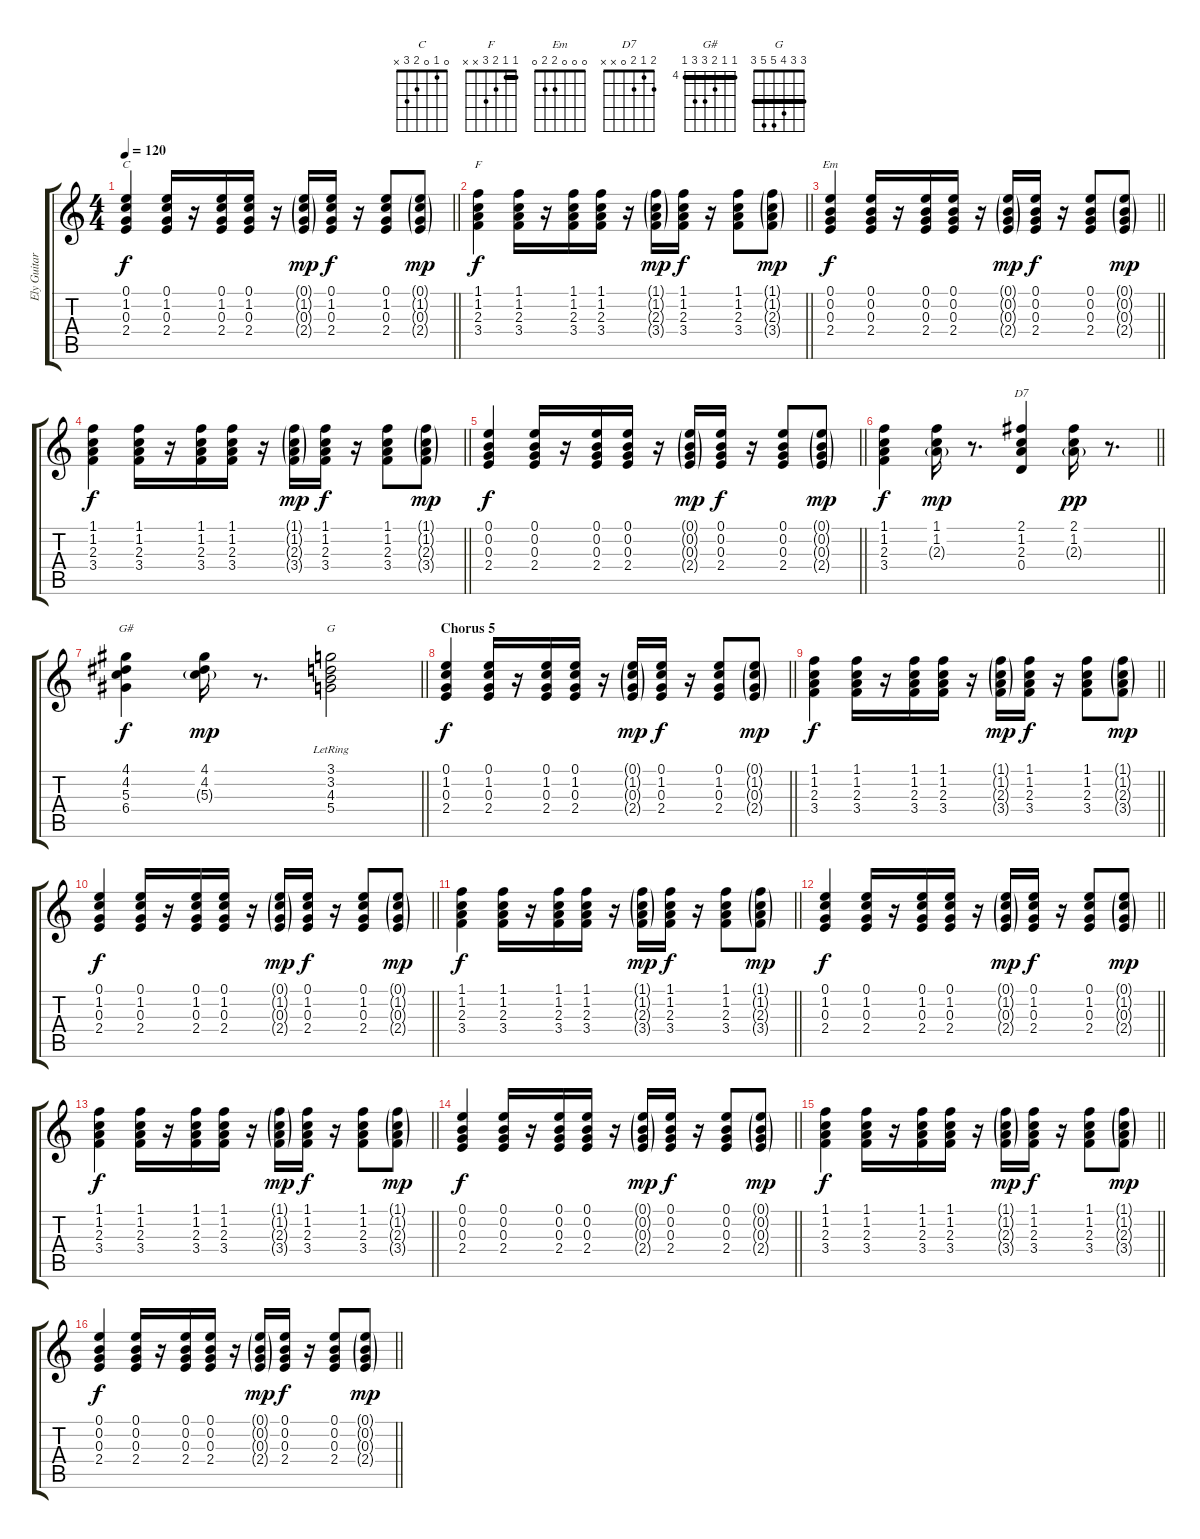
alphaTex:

\track ("Ely Guitar" "Ely Guitar") {instrument acousticguitarsteel}
\staff {score tabs}
\tuning (E4 B3 G3 D3 A2 E2) {hide}
\chord ("C" 0 1 0 2 3 x)
\chord ("F" 1 1 2 3 x x) {barre 1}
\chord ("Em" 0 0 0 2 2 0)
\chord ("D7" 2 1 2 0 x x)
\chord ("G#" 4 4 5 6 6 4) {firstfret 4 barre 4}
\chord ("G" 3 3 4 5 5 3) {barre 3}
\ts (4 4)
\tempo 120
\clef g2
\barLineRight lightlight
\ks c
(0.1 1.2 0.3 2.4).4{ch "C" dy f} (0.1 1.2 0.3 2.4).16 r.16 (0.1 1.2 0.3 2.4).16 (0.1 1.2 0.3 2.4).16 r.16 (0.1{g} 1.2{g} 0.3{g} 2.4{g}).16{dy mp} (0.1 1.2 0.3 2.4).16{dy f} r.16 (0.1 1.2 0.3 2.4).8 (0.1{g} 1.2{g} 0.3{g} 2.4{g}).8{dy mp} |
\barLineRight lightlight
(1.1 1.2 2.3 3.4).4{ch "F" dy f} (1.1 1.2 2.3 3.4).16 r.16 (1.1 1.2 2.3 3.4).16 (1.1 1.2 2.3 3.4).16 r.16 (1.1{g} 1.2{g} 2.3{g} 3.4{g}).16{dy mp} (1.1 1.2 2.3 3.4).16{dy f} r.16 (1.1 1.2 2.3 3.4).8 (1.1{g} 1.2{g} 2.3{g} 3.4{g}).8{dy mp} |
\barLineRight lightlight
(0.1 0.2 0.3 2.4).4{ch "Em" dy f} (0.1 0.2 0.3 2.4).16 r.16 (0.1 0.2 0.3 2.4).16 (0.1 0.2 0.3 2.4).16 r.16 (0.1{g} 0.2{g} 0.3{g} 2.4{g}).16{dy mp} (0.1 0.2 0.3 2.4).16{dy f} r.16 (0.1 0.2 0.3 2.4).8 (0.1{g} 0.2{g} 0.3{g} 2.4{g}).8{dy mp} |
\barLineRight lightlight
(1.1 1.2 2.3 3.4).4{dy f} (1.1 1.2 2.3 3.4).16 r.16 (1.1 1.2 2.3 3.4).16 (1.1 1.2 2.3 3.4).16 r.16 (1.1{g} 1.2{g} 2.3{g} 3.4{g}).16{dy mp} (1.1 1.2 2.3 3.4).16{dy f} r.16 (1.1 1.2 2.3 3.4).8 (1.1{g} 1.2{g} 2.3{g} 3.4{g}).8{dy mp} |
\barLineRight lightlight
(0.1 0.2 0.3 2.4).4{dy f} (0.1 0.2 0.3 2.4).16 r.16 (0.1 0.2 0.3 2.4).16 (0.1 0.2 0.3 2.4).16 r.16 (0.1{g} 0.2{g} 0.3{g} 2.4{g}).16{dy mp} (0.1 0.2 0.3 2.4).16{dy f} r.16 (0.1 0.2 0.3 2.4).8 (0.1{g} 0.2{g} 0.3{g} 2.4{g}).8{dy mp} |
\barLineRight lightlight
(1.1 1.2 2.3 3.4).4{dy f} (1.1 1.2 2.3{g}).16{dy mp} r.8{d} (2.1 1.2 2.3 0.4).4{ch "D7"} (2.1 1.2 2.3{g}).16{dy pp} r.8{d} |
\barLineRight lightlight
(4.1 4.2 5.3 6.4).4{ch "G#" dy f} (4.1 4.2 5.3{g}).16{dy mp} r.8{d} (3.1{lr} 3.2{lr} 4.3{lr} 5.4{lr}).2{ch "G"} |
\section ("" "Chorus 5")
\barLineRight lightlight
(0.1 1.2 0.3 2.4).4{dy f} (0.1 1.2 0.3 2.4).16 r.16 (0.1 1.2 0.3 2.4).16 (0.1 1.2 0.3 2.4).16 r.16 (0.1{g} 1.2{g} 0.3{g} 2.4{g}).16{dy mp} (0.1 1.2 0.3 2.4).16{dy f} r.16 (0.1 1.2 0.3 2.4).8 (0.1{g} 1.2{g} 0.3{g} 2.4{g}).8{dy mp} |
\barLineRight lightlight
(1.1 1.2 2.3 3.4).4{dy f} (1.1 1.2 2.3 3.4).16 r.16 (1.1 1.2 2.3 3.4).16 (1.1 1.2 2.3 3.4).16 r.16 (1.1{g} 1.2{g} 2.3{g} 3.4{g}).16{dy mp} (1.1 1.2 2.3 3.4).16{dy f} r.16 (1.1 1.2 2.3 3.4).8 (1.1{g} 1.2{g} 2.3{g} 3.4{g}).8{dy mp} |
\barLineRight lightlight
(0.1 1.2 0.3 2.4).4{dy f} (0.1 1.2 0.3 2.4).16 r.16 (0.1 1.2 0.3 2.4).16 (0.1 1.2 0.3 2.4).16 r.16 (0.1{g} 1.2{g} 0.3{g} 2.4{g}).16{dy mp} (0.1 1.2 0.3 2.4).16{dy f} r.16 (0.1 1.2 0.3 2.4).8 (0.1{g} 1.2{g} 0.3{g} 2.4{g}).8{dy mp} |
\barLineRight lightlight
(1.1 1.2 2.3 3.4).4{dy f} (1.1 1.2 2.3 3.4).16 r.16 (1.1 1.2 2.3 3.4).16 (1.1 1.2 2.3 3.4).16 r.16 (1.1{g} 1.2{g} 2.3{g} 3.4{g}).16{dy mp} (1.1 1.2 2.3 3.4).16{dy f} r.16 (1.1 1.2 2.3 3.4).8 (1.1{g} 1.2{g} 2.3{g} 3.4{g}).8{dy mp} |
\barLineRight lightlight
(0.1 1.2 0.3 2.4).4{dy f} (0.1 1.2 0.3 2.4).16 r.16 (0.1 1.2 0.3 2.4).16 (0.1 1.2 0.3 2.4).16 r.16 (0.1{g} 1.2{g} 0.3{g} 2.4{g}).16{dy mp} (0.1 1.2 0.3 2.4).16{dy f} r.16 (0.1 1.2 0.3 2.4).8 (0.1{g} 1.2{g} 0.3{g} 2.4{g}).8{dy mp} |
\barLineRight lightlight
(1.1 1.2 2.3 3.4).4{dy f} (1.1 1.2 2.3 3.4).16 r.16 (1.1 1.2 2.3 3.4).16 (1.1 1.2 2.3 3.4).16 r.16 (1.1{g} 1.2{g} 2.3{g} 3.4{g}).16{dy mp} (1.1 1.2 2.3 3.4).16{dy f} r.16 (1.1 1.2 2.3 3.4).8 (1.1{g} 1.2{g} 2.3{g} 3.4{g}).8{dy mp} |
\barLineRight lightlight
(0.1 0.2 0.3 2.4).4{dy f} (0.1 0.2 0.3 2.4).16 r.16 (0.1 0.2 0.3 2.4).16 (0.1 0.2 0.3 2.4).16 r.16 (0.1{g} 0.2{g} 0.3{g} 2.4{g}).16{dy mp} (0.1 0.2 0.3 2.4).16{dy f} r.16 (0.1 0.2 0.3 2.4).8 (0.1{g} 0.2{g} 0.3{g} 2.4{g}).8{dy mp} |
\barLineRight lightlight
(1.1 1.2 2.3 3.4).4{dy f} (1.1 1.2 2.3 3.4).16 r.16 (1.1 1.2 2.3 3.4).16 (1.1 1.2 2.3 3.4).16 r.16 (1.1{g} 1.2{g} 2.3{g} 3.4{g}).16{dy mp} (1.1 1.2 2.3 3.4).16{dy f} r.16 (1.1 1.2 2.3 3.4).8 (1.1{g} 1.2{g} 2.3{g} 3.4{g}).8{dy mp} |
\barLineRight lightlight
(0.1 0.2 0.3 2.4).4{dy f} (0.1 0.2 0.3 2.4).16 r.16 (0.1 0.2 0.3 2.4).16 (0.1 0.2 0.3 2.4).16 r.16 (0.1{g} 0.2{g} 0.3{g} 2.4{g}).16{dy mp} (0.1 0.2 0.3 2.4).16{dy f} r.16 (0.1 0.2 0.3 2.4).8 (0.1{g} 0.2{g} 0.3{g} 2.4{g}).8{dy mp}
